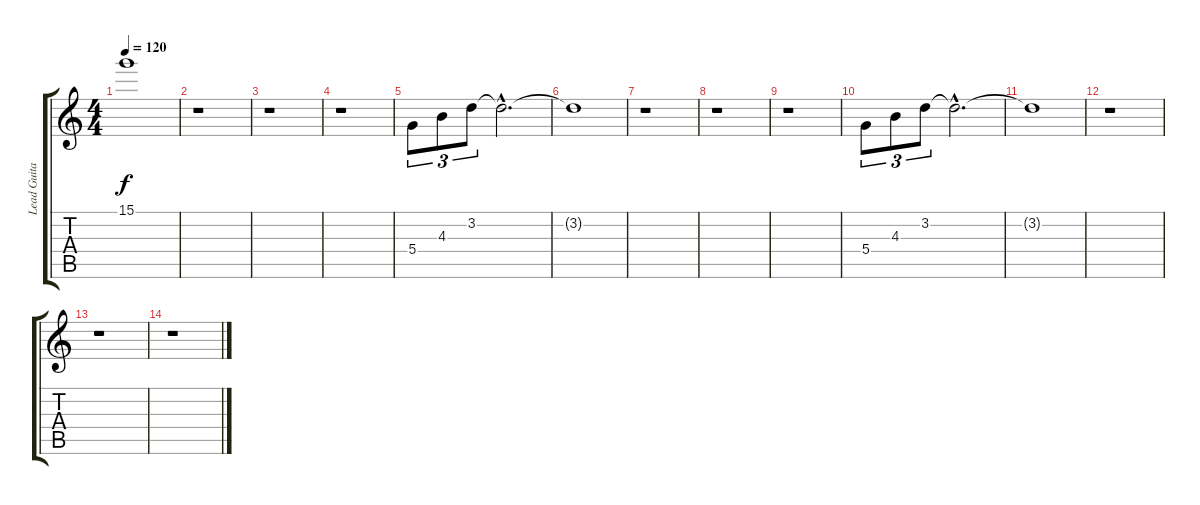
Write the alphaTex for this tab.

\track ("Lead Guitar #1" "Lead Guita") {instrument overdrivenguitar}
\staff {score tabs}
\tuning (E4 B3 G3 D3 A2 E2) {hide}
\ts (4 4)
\tempo 120
\clef g2
\ks c
15.1{t}.1{dy f} |
r.1 |
r.1 |
r.1 |
5.4.8{tu (3 2)} 4.3.8{tu (3 2)} 3.2.8{tu (3 2)} 3.2{hac t}.2{d} |
3.2{t}.1 |
r.1 |
r.1 |
r.1 |
5.4.8{tu (3 2)} 4.3.8{tu (3 2)} 3.2.8{tu (3 2)} 3.2{hac t}.2{d} |
3.2{t}.1 |
r.1 |
r.1 |
r.1
